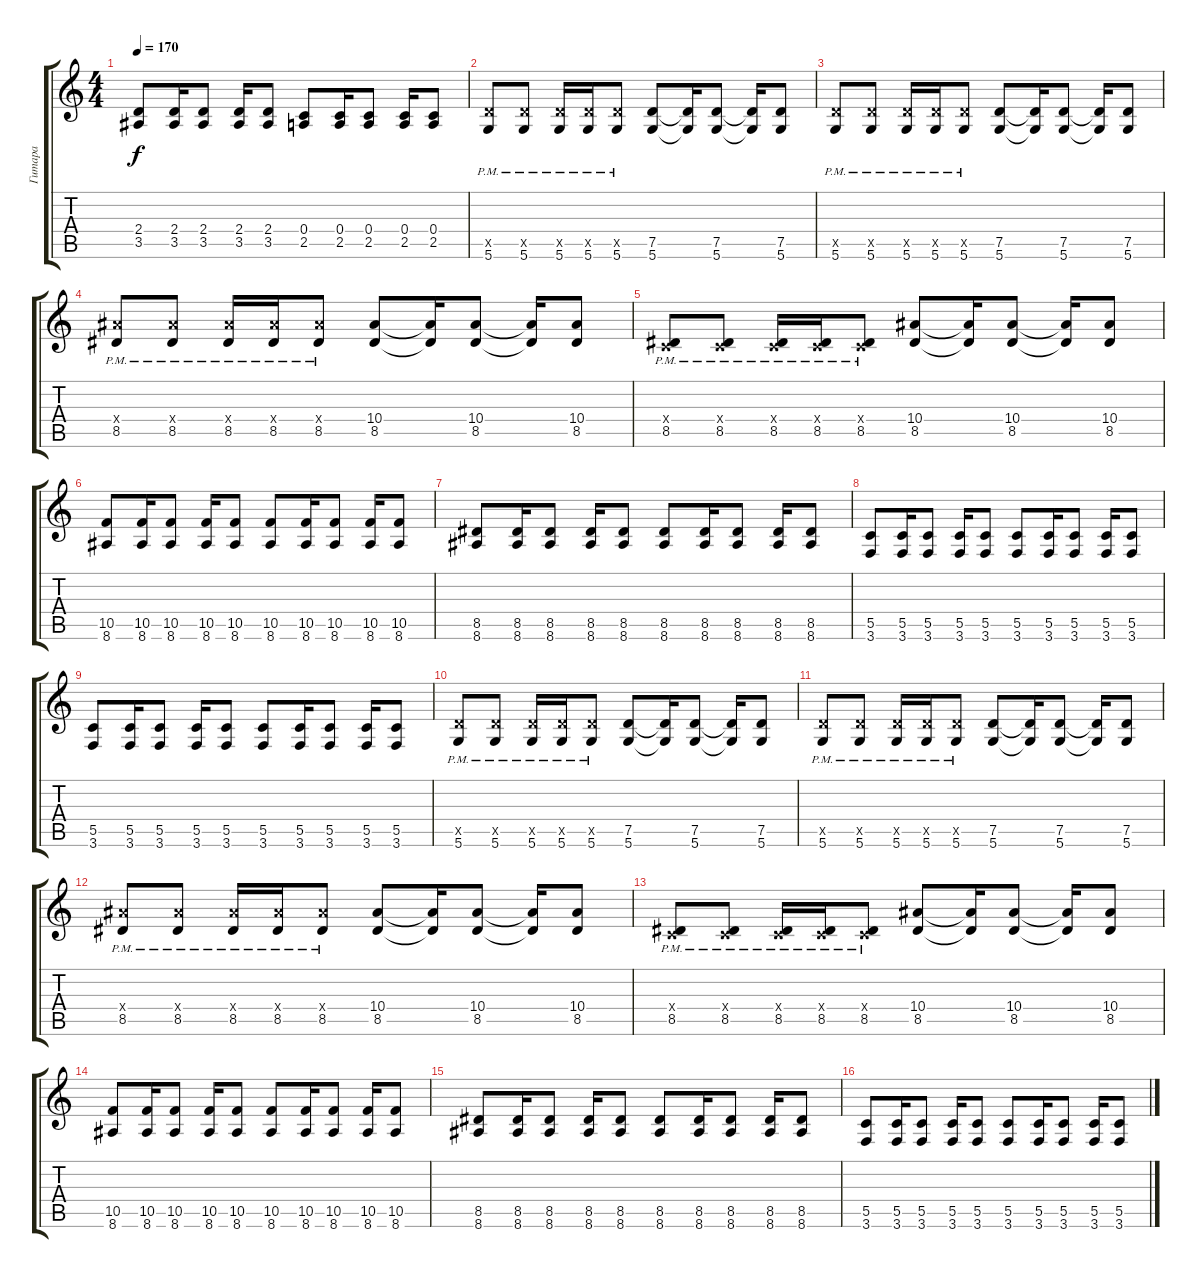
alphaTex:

\track ("Гитара" "Гитара") {instrument overdrivenguitar}
\staff {score tabs}
\tuning (D4 A3 F3 C3 G2 D2) {hide}
\ts (4 4)
\tempo 170
\clef g2
\ks c
(2.4 3.5).8{dy f} (2.4 3.5).16 (2.4 3.5).8 (2.4 3.5).16 (2.4 3.5).8 (0.4 2.5).8 (0.4 2.5).16 (0.4 2.5).8 (0.4 2.5).16 (0.4 2.5).8 |
(7.5{pm x} 5.6{pm}).8 (7.5{pm x} 5.6{pm}).8 (7.5{pm x} 5.6{pm}).16 (7.5{pm x} 5.6{pm}).16 (7.5{pm x} 5.6{pm}).8 (7.5 5.6).8 (7.5{t} 5.6{t}).16 (7.5 5.6).8 (7.5{t} 5.6{t}).16 (7.5 5.6).8 |
(7.5{pm x} 5.6{pm}).8 (7.5{pm x} 5.6{pm}).8 (7.5{pm x} 5.6{pm}).16 (7.5{pm x} 5.6{pm}).16 (7.5{pm x} 5.6{pm}).8 (7.5 5.6).8 (7.5{t} 5.6{t}).16 (7.5 5.6).8 (7.5{t} 5.6{t}).16 (7.5 5.6).8 |
(10.4{x} 8.5{pm}).8 (10.4{x} 8.5{pm}).8 (10.4{x} 8.5{pm}).16 (10.4{x} 8.5{pm}).16 (10.4{x} 8.5{pm}).8 (10.4 8.5).8 (10.4{t} 8.5{t}).16 (10.4 8.5).8 (10.4{t} 8.5{t}).16 (10.4 8.5).8 |
(0.4{x} 8.5{pm}).8 (0.4{x} 8.5{pm}).8 (0.4{x} 8.5{pm}).16 (0.4{x} 8.5{pm}).16 (0.4{x} 8.5{pm}).8 (10.4 8.5).8 (10.4{t} 8.5{t}).16 (10.4 8.5).8 (10.4{t} 8.5{t}).16 (10.4 8.5).8 |
(10.5 8.6).8 (10.5 8.6).16 (10.5 8.6).8 (10.5 8.6).16 (10.5 8.6).8 (10.5 8.6).8 (10.5 8.6).16 (10.5 8.6).8 (10.5 8.6).16 (10.5 8.6).8 |
(8.5 8.6).8 (8.5 8.6).16 (8.5 8.6).8 (8.5 8.6).16 (8.5 8.6).8 (8.5 8.6).8 (8.5 8.6).16 (8.5 8.6).8 (8.5 8.6).16 (8.5 8.6).8 |
(5.5 3.6).8 (5.5 3.6).16 (5.5 3.6).8 (5.5 3.6).16 (5.5 3.6).8 (5.5 3.6).8 (5.5 3.6).16 (5.5 3.6).8 (5.5 3.6).16 (5.5 3.6).8 |
(5.5 3.6).8 (5.5 3.6).16 (5.5 3.6).8 (5.5 3.6).16 (5.5 3.6).8 (5.5 3.6).8 (5.5 3.6).16 (5.5 3.6).8 (5.5 3.6).16 (5.5 3.6).8 |
(7.5{pm x} 5.6{pm}).8 (7.5{pm x} 5.6{pm}).8 (7.5{pm x} 5.6{pm}).16 (7.5{pm x} 5.6{pm}).16 (7.5{pm x} 5.6{pm}).8 (7.5 5.6).8 (7.5{t} 5.6{t}).16 (7.5 5.6).8 (7.5{t} 5.6{t}).16 (7.5 5.6).8 |
(7.5{pm x} 5.6{pm}).8 (7.5{pm x} 5.6{pm}).8 (7.5{pm x} 5.6{pm}).16 (7.5{pm x} 5.6{pm}).16 (7.5{pm x} 5.6{pm}).8 (7.5 5.6).8 (7.5{t} 5.6{t}).16 (7.5 5.6).8 (7.5{t} 5.6{t}).16 (7.5 5.6).8 |
(10.4{x} 8.5{pm}).8 (10.4{x} 8.5{pm}).8 (10.4{x} 8.5{pm}).16 (10.4{x} 8.5{pm}).16 (10.4{x} 8.5{pm}).8 (10.4 8.5).8 (10.4{t} 8.5{t}).16 (10.4 8.5).8 (10.4{t} 8.5{t}).16 (10.4 8.5).8 |
(0.4{x} 8.5{pm}).8 (0.4{x} 8.5{pm}).8 (0.4{x} 8.5{pm}).16 (0.4{x} 8.5{pm}).16 (0.4{x} 8.5{pm}).8 (10.4 8.5).8 (10.4{t} 8.5{t}).16 (10.4 8.5).8 (10.4{t} 8.5{t}).16 (10.4 8.5).8 |
(10.5 8.6).8 (10.5 8.6).16 (10.5 8.6).8 (10.5 8.6).16 (10.5 8.6).8 (10.5 8.6).8 (10.5 8.6).16 (10.5 8.6).8 (10.5 8.6).16 (10.5 8.6).8 |
(8.5 8.6).8 (8.5 8.6).16 (8.5 8.6).8 (8.5 8.6).16 (8.5 8.6).8 (8.5 8.6).8 (8.5 8.6).16 (8.5 8.6).8 (8.5 8.6).16 (8.5 8.6).8 |
(5.5 3.6).8 (5.5 3.6).16 (5.5 3.6).8 (5.5 3.6).16 (5.5 3.6).8 (5.5 3.6).8 (5.5 3.6).16 (5.5 3.6).8 (5.5 3.6).16 (5.5 3.6).8
